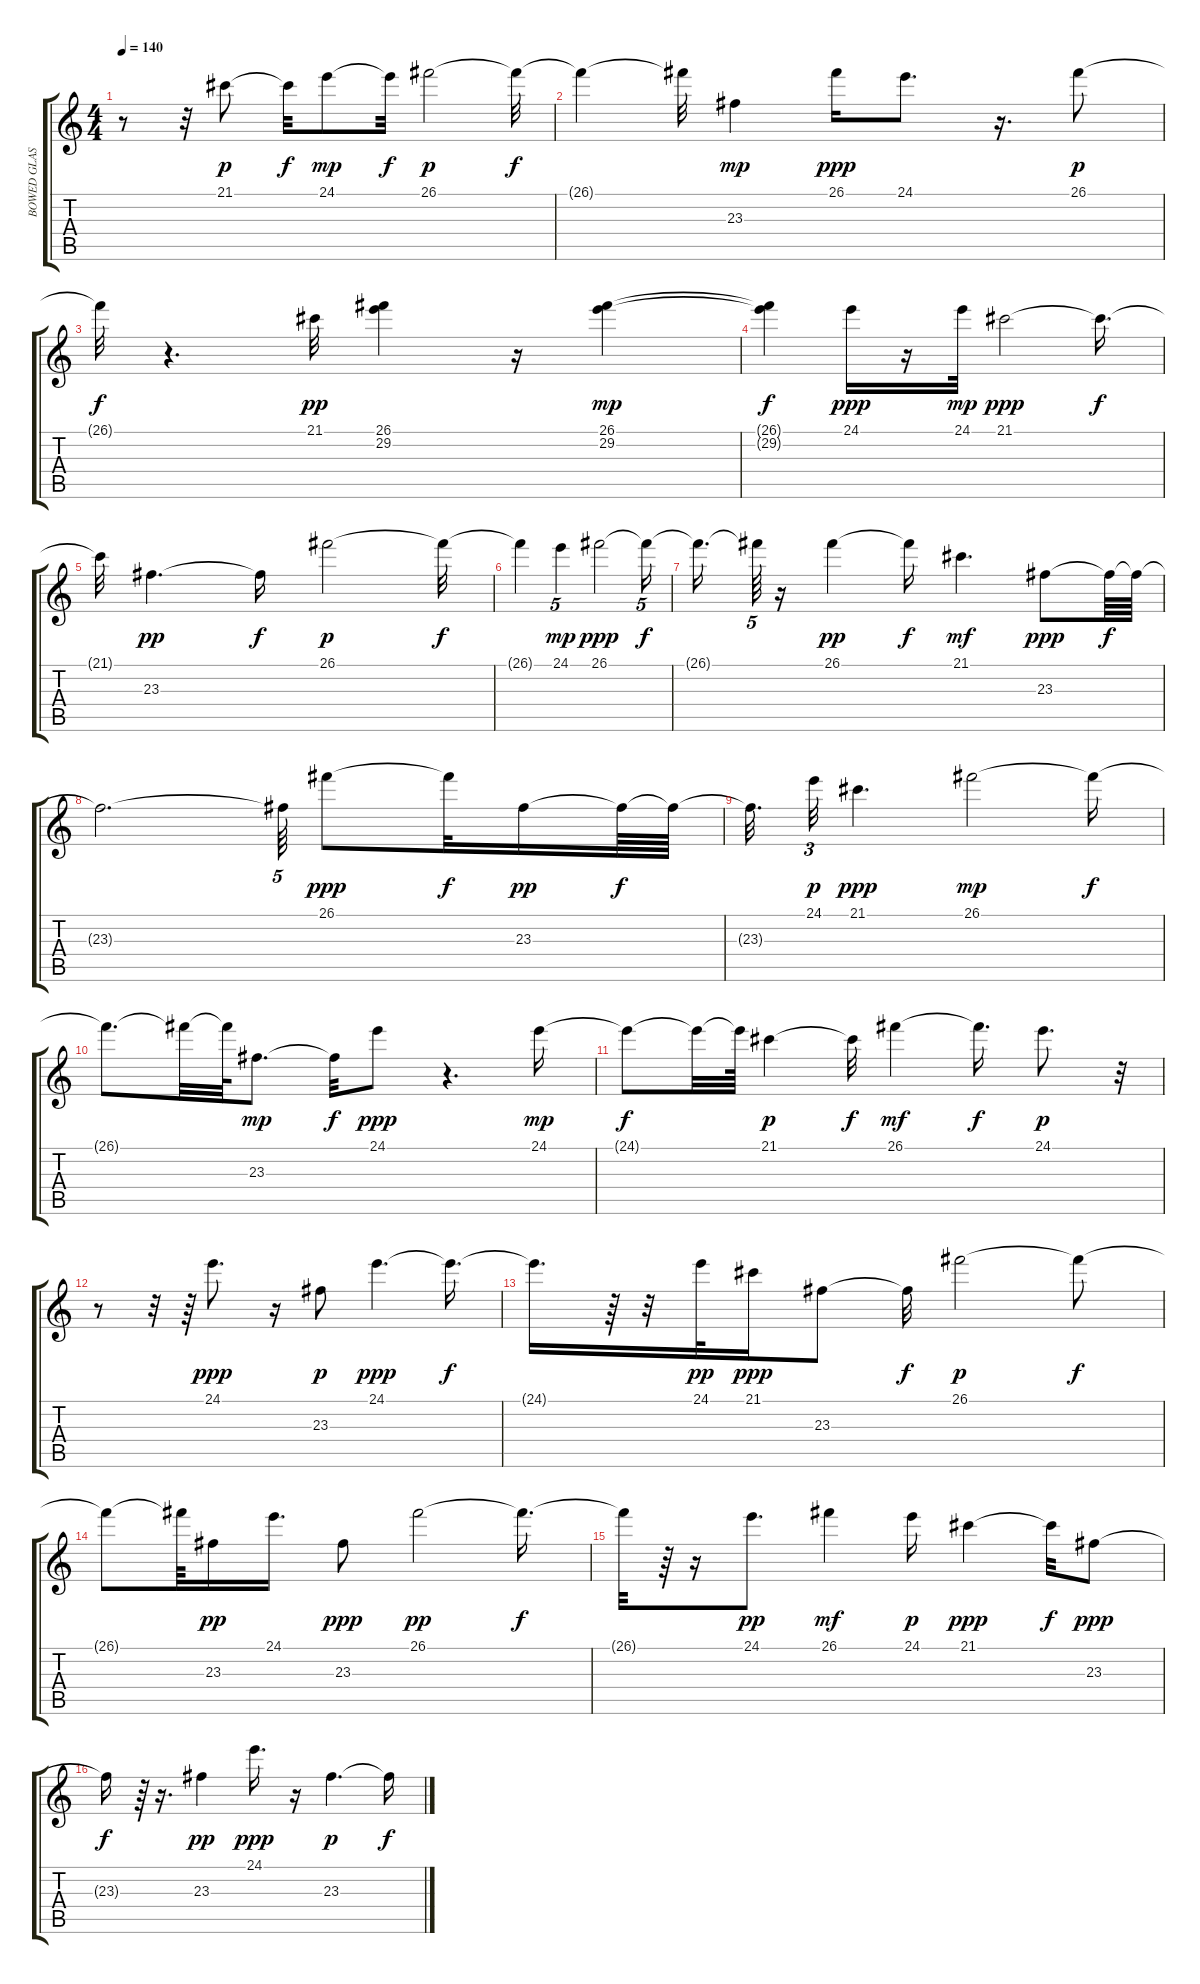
\track ("BOWED GLASS" "BOWED GLAS") {instrument pad5bowed}
\staff {score tabs}
\tuning (E4 B3 G3 D3 A2 E2) {hide}
\ts (4 4)
\tempo 140
\clef g2
\ks c
r.8{dy mp} r.32 21.1.8{dy p} 21.1{t}.32{dy f} 24.1.8{dy mp} 24.1{t}.32{dy f} 26.1.2{dy p} 26.1{t}.32{dy f} |
26.1{t}.4 26.1{t}.32 23.3.4{dy mp} 26.1.16{dy ppp} 24.1.8{d} r.16{d} 26.1.8{dy p} |
26.1{t}.32{dy f} r.4{d} 21.1.32{dy pp} (26.1 29.2).4 r.16 (26.1 29.2).4{dy mp} |
(26.1{t} 29.2{t}).4{dy f} 24.1.16{dy ppp} r.16 24.1.32{dy mp} 21.1.2{dy ppp} 21.1{t}.16{d dy f} |
21.1{t}.32 23.3.4{d dy pp} 23.3{t}.16{dy f} 26.1.2{dy p} 26.1{t}.32{dy f} |
26.1{t}.4 24.1.4{tu (5 4) dy mp} 26.1.2{dy ppp} 26.1{t}.16{tu (5 4) dy f} |
26.1{t}.16{d} 26.1{t}.64{tu (5 4)} r.16 26.1.4{dy pp} 26.1{t}.16{dy f} 21.1.4{d dy mf} 23.3.8{dy ppp} 23.3{t}.64{dy f} 23.3{t}.64 |
23.3{t}.2{d} 23.3{t}.64{tu (5 4)} 26.1.8{dy ppp} 26.1{t}.32{dy f} 23.3.16{dy pp} 23.3{t}.64{dy f} 23.3{t}.64 |
23.3{t}.32{d} 24.1.32{tu (3 2) dy p} 21.1.4{d dy ppp} 26.1.2{dy mp} 26.1{t}.16{dy f} |
26.1{t}.8{d} 26.1{t}.32 26.1{t}.64 23.3.8{d dy mp} 23.3{t}.32{dy f} 24.1.8{dy ppp} r.4{d} 24.1.16{dy mp} |
24.1{t}.8{dy f} 24.1{t}.32 24.1{t}.64 21.1.4{dy p} 21.1{t}.32{dy f} 26.1.4{dy mf} 26.1{t}.16{d dy f} 24.1.8{d dy p} r.32 |
r.8 r.32 r.64 24.1.8{d dy ppp} r.16 23.3.8{dy p} 24.1.4{d dy ppp} 24.1{t}.16{d dy f} |
24.1{t}.16{d} r.64 r.32 24.1.32{dy pp} 21.1.16{dy ppp} 23.3.8 23.3{t}.32{dy f} 26.1.2{dy p} 26.1{t}.8{dy f} |
26.1{t}.8 26.1{t}.64 23.3.16{dy pp} 24.1.16{d} 23.3.8{dy ppp} 26.1.2{dy pp} 26.1{t}.16{d dy f} |
26.1{t}.32 r.64 r.16 24.1.8{d dy pp} 26.1.4{dy mf} 24.1.16{dy p} 21.1.4{dy ppp} 21.1{t}.32{dy f} 23.3.8{dy ppp} |
23.3{t}.16{dy f} r.64 r.16{d} 23.3.4{dy pp} 24.1.16{d dy ppp} r.16 23.3.4{d dy p} 23.3{t}.16{dy f}
